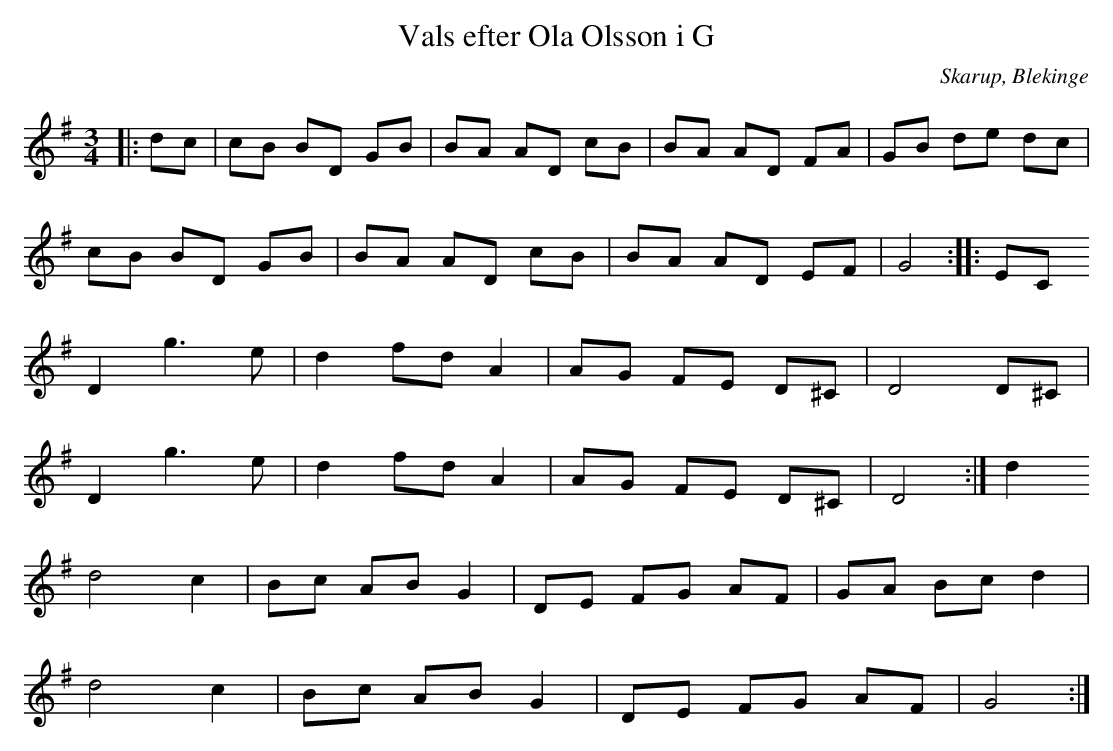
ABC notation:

X:1
T:Vals efter Ola Olsson i G
M:3/4
L:1/8
O:Skarup, Blekinge
K:G
|:dc | cB BD GB | BA AD cB | BA AD FA | GB de dc |
cB BD GB | BA AD cB | BA AD EF | G4 :||: EC
D2 g3 e | d2fd A2 | AG FE D^C | D4 D^C|
D2 g3 e | d2fd A2 | AG FE D^C | D4 :| d2
d4 c2 | Bc AB G2 | DE FG AF | GA Bc d2 |
d4 c2 | Bc AB G2 | DE FG AF | G4:|
